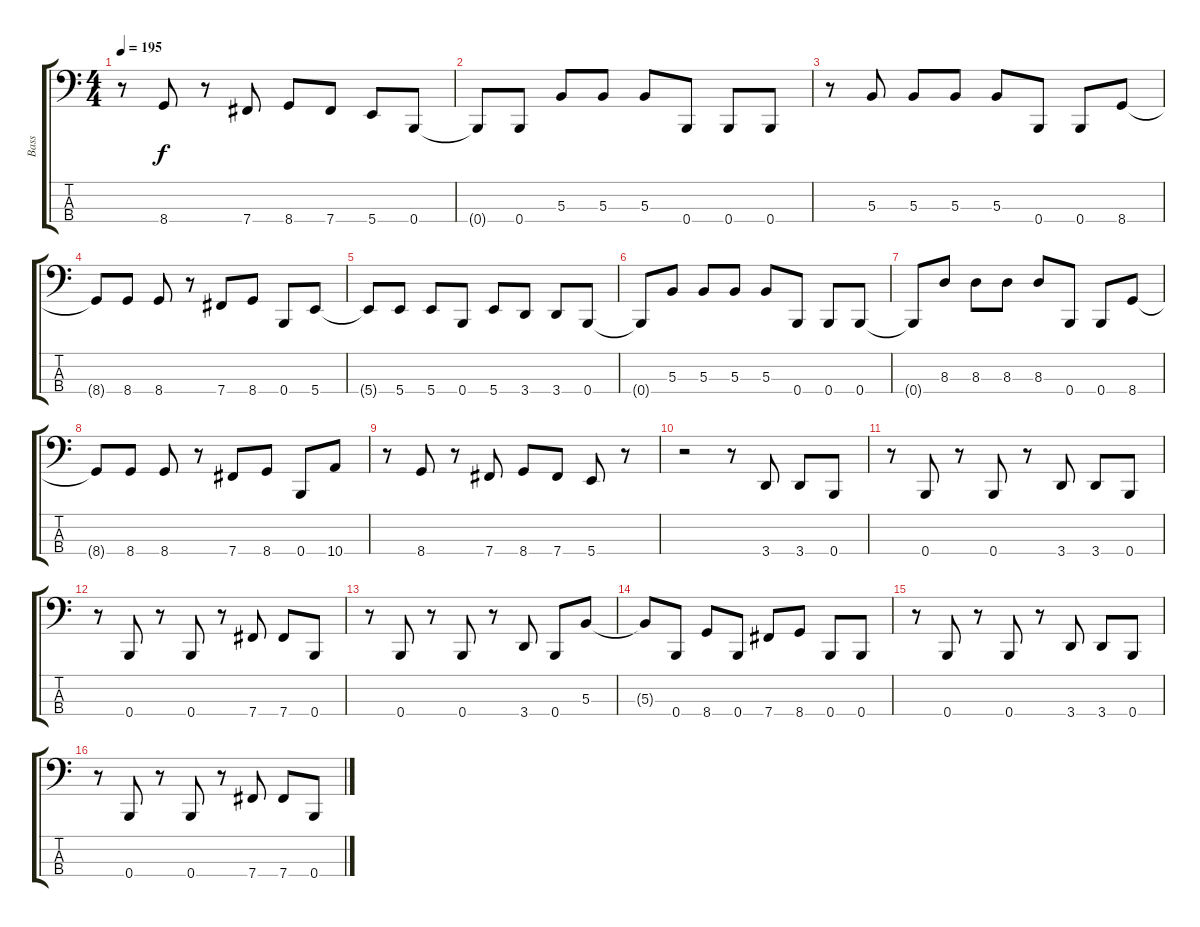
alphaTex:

\track ("Bass" "Bass") {instrument electricbasspick}
\staff {score tabs}
\tuning (E2 B1 Gb1 B0) {hide}
\ts (4 4)
\tempo 195
\clef f4
\ks c
r.8{dy f} 8.4.8 r.8 7.4.8 8.4.8 7.4.8 5.4.8 0.4.8 |
0.4{t}.8 0.4.8 5.3.8 5.3.8 5.3.8 0.4.8 0.4.8 0.4.8 |
r.8 5.3.8 5.3.8 5.3.8 5.3.8 0.4.8 0.4.8 8.4.8 |
8.4{t}.8 8.4.8 8.4.8 r.8 7.4.8 8.4.8 0.4.8 5.4.8 |
5.4{t}.8 5.4.8 5.4.8 0.4.8 5.4.8 3.4.8 3.4.8 0.4.8 |
0.4{t}.8 5.3.8 5.3.8 5.3.8 5.3.8 0.4.8 0.4.8 0.4.8 |
0.4{t}.8 8.3.8 8.3.8 8.3.8 8.3.8 0.4.8 0.4.8 8.4.8 |
8.4{t}.8 8.4.8 8.4.8 r.8 7.4.8 8.4.8 0.4.8 10.4.8 |
r.8 8.4.8 r.8 7.4.8 8.4.8 7.4.8 5.4.8 r.8 |
r.2 r.8 3.4.8 3.4.8 0.4.8 |
r.8 0.4.8 r.8 0.4.8 r.8 3.4.8 3.4.8 0.4.8 |
r.8 0.4.8 r.8 0.4.8 r.8 7.4.8 7.4.8 0.4.8 |
r.8 0.4.8 r.8 0.4.8 r.8 3.4.8 0.4.8 5.3.8 |
5.3{t}.8 0.4.8 8.4.8 0.4.8 7.4.8 8.4.8 0.4.8 0.4.8 |
r.8 0.4.8 r.8 0.4.8 r.8 3.4.8 3.4.8 0.4.8 |
r.8 0.4.8 r.8 0.4.8 r.8 7.4.8 7.4.8 0.4.8
